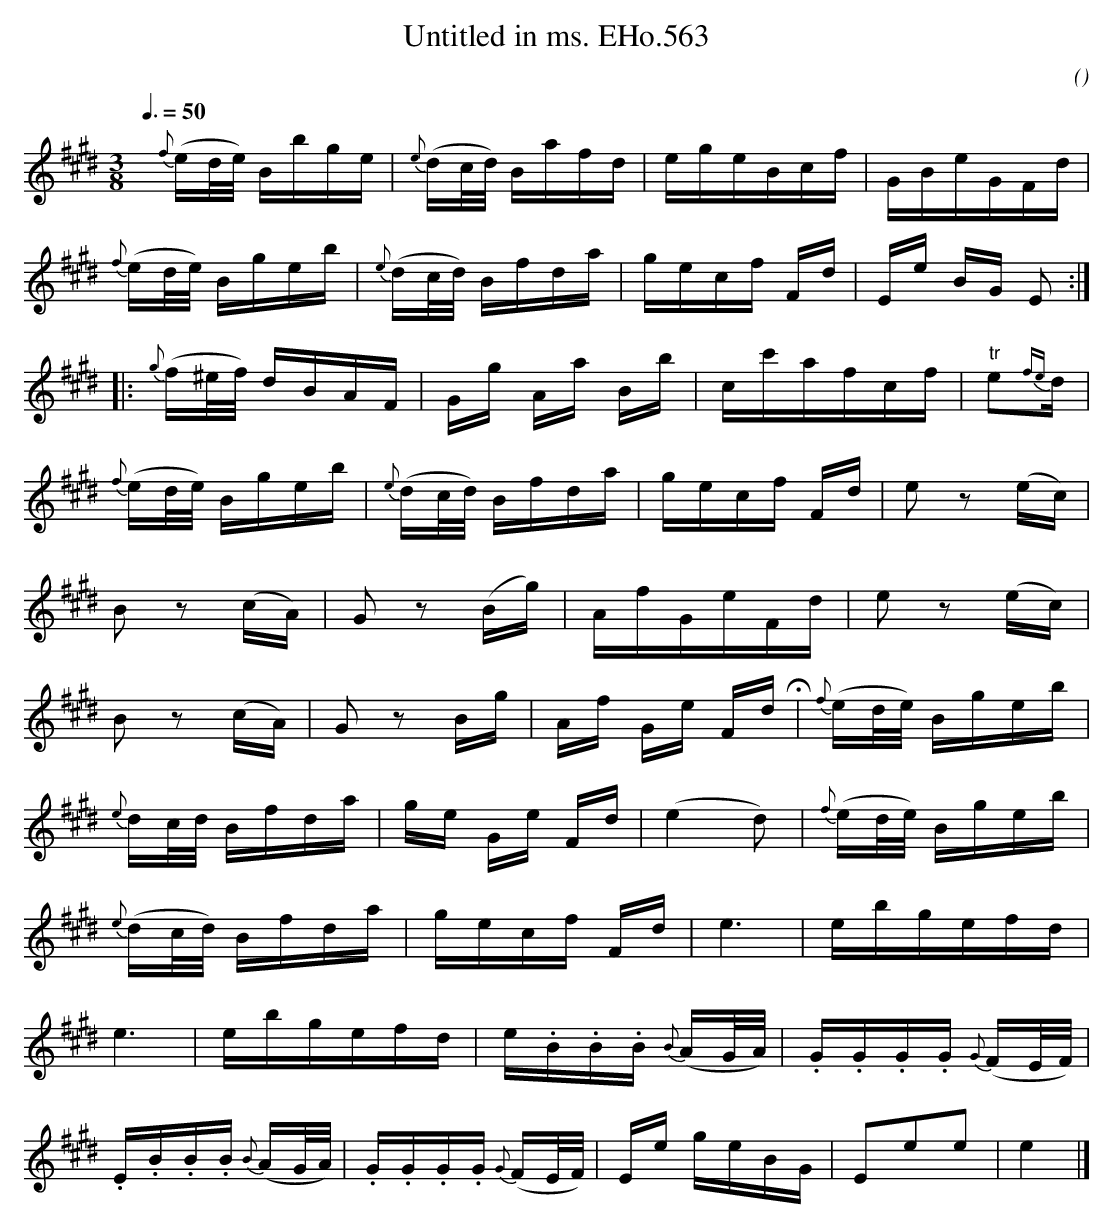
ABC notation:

X:1
T:Untitled in ms. EHo.563
M:3/8
L:1/16
Q:3/8=50
C:
O:
K:E
y{f}(ed/e/) Bbge | {e}(dc/d/) Bafd | egeBcf | GBeGFd |
{f}(ed/e/) Bgeb | {e}(dc/d/) Bfda | gecf Fd | Ee BG E2 :|
|:{g}(f^e/f/) dBAF | Gg Aa Bb | cc'afcf | "tr"e2{fe}d |
{f}(ed/e/) Bgeb | {e}(dc/d/) Bfda | gecf Fd | e2z2 (ec) |
B2z2 (cA) | G2z2 (Bg) | AfGeFd | e2z2 (ec) |
B2z2 (cA) | G2z2 Bg | Af Ge Fd !fermata!| {f}(ed/e/) Bgeb |
{e}dc/d/ Bfda | ge Ge Fd | (e4d2) | {f}(ed/e/) Bgeb |
{e}(dc/d/) Bfda | gecf Fd | e6 | ebgefd |
e6 | ebgefd | e.B.B.B {B}(AG/A/) | .G.G.G.G {G}(FE/F/) |
.E.B.B.B {B}(AG/A/) | .G.G.G.G {G}(FE/F/) | Ee geBG | E2e2e2 | e4 |]
